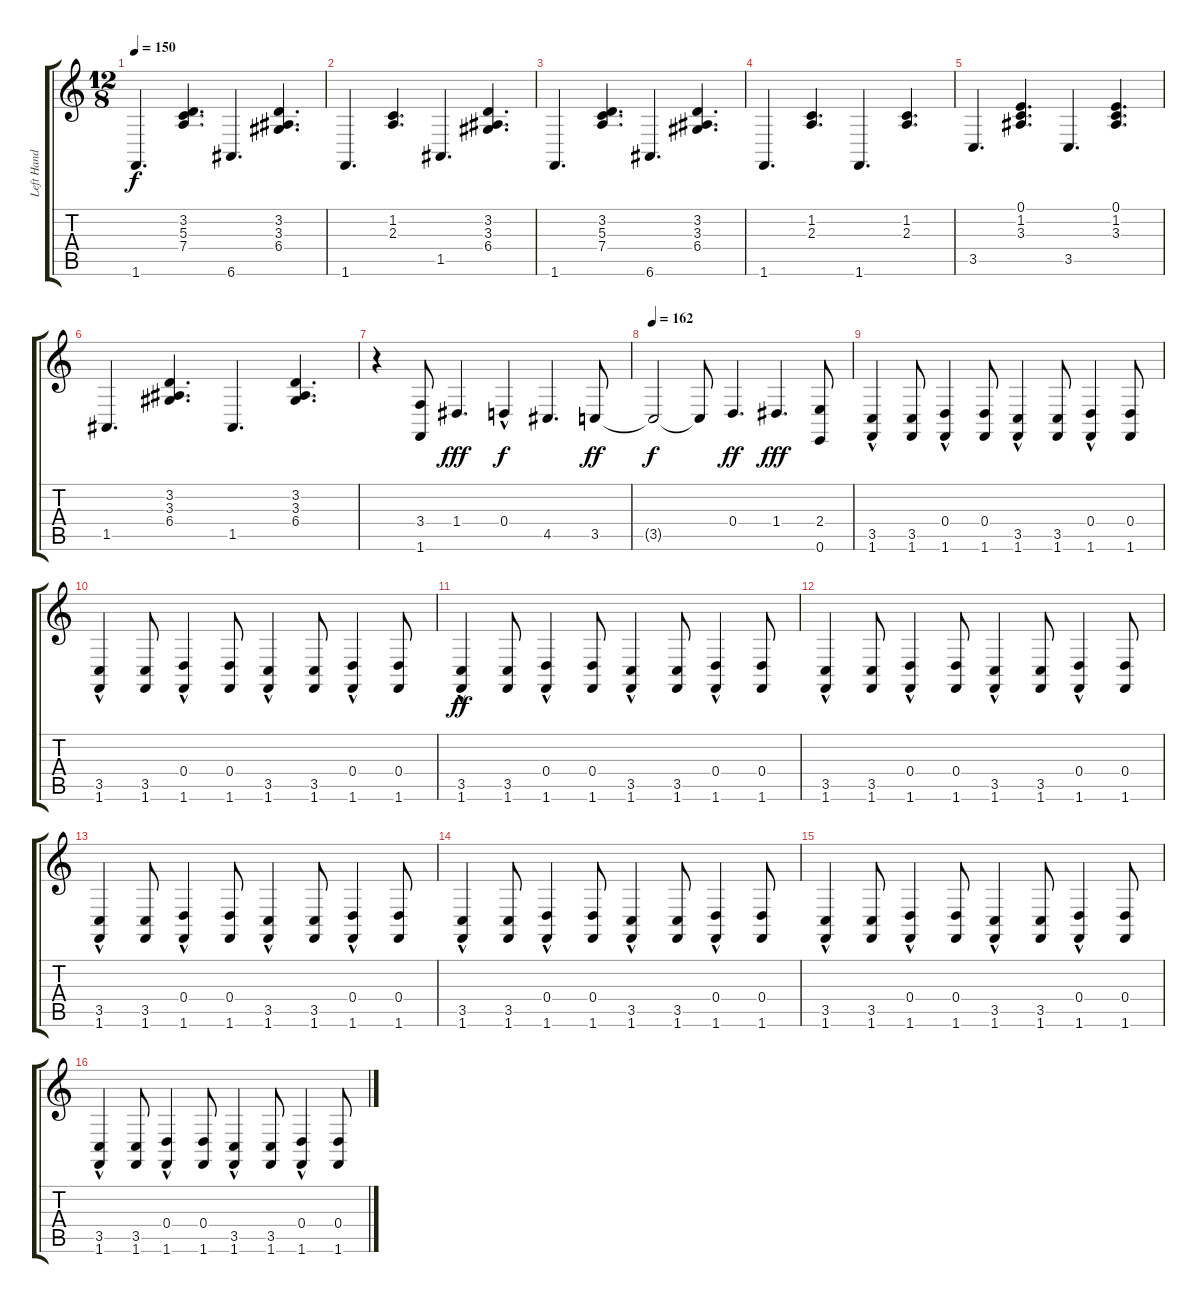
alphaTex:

\track ("Left Hand" "Left Hand") {instrument acousticgrandpiano}
\staff {score tabs}
\tuning (E4 B3 G3 D3 A2 E2) {hide}
\ts (12 8)
\tempo 150
\clef g2
\ks c
1.6.4{d dy f instrument acousticgrandpiano} (3.2 5.3 7.4).4{d} 6.6.4{d} (3.2 3.3 6.4).4{d} |
1.6.4{d} (1.2 2.3).4{d} 1.5.4{d} (3.2 3.3 6.4).4{d} |
1.6.4{d} (3.2 5.3 7.4).4{d} 6.6.4{d} (3.2 3.3 6.4).4{d} |
1.6.4{d} (1.2 2.3).4{d} 1.6.4{d} (1.2 2.3).4{d} |
3.5.4{d} (0.1 1.2 3.3).4{d} 3.5.4{d} (0.1 1.2 3.3).4{d} |
1.5.4{d} (3.2 3.3 6.4).4{d} 1.5.4{d} (3.2 3.3 6.4).4{d} |
r.4 (3.4 1.6).8 1.4.4{d dy fff} 0.4{hac}.4{dy f} 4.5.4{d} 3.5.8{dy ff} |
\tempo 162
3.5{t}.2{dy f} 3.5{t}.8 0.4.4{d dy ff} 1.4.4{d dy fff} (2.4 0.6).8 |
(3.5{hac} 1.6{hac}).4 (3.5 1.6).8 (0.4{hac} 1.6{hac}).4 (0.4 1.6).8 (3.5{hac} 1.6{hac}).4 (3.5 1.6).8 (0.4{hac} 1.6{hac}).4 (0.4 1.6).8 |
(3.5{hac} 1.6{hac}).4 (3.5 1.6).8 (0.4{hac} 1.6{hac}).4 (0.4 1.6).8 (3.5{hac} 1.6{hac}).4 (3.5 1.6).8 (0.4{hac} 1.6{hac}).4 (0.4 1.6).8 |
(3.5{hac} 1.6{hac}).4{dy ff} (3.5 1.6).8 (0.4{hac} 1.6{hac}).4 (0.4 1.6).8 (3.5{hac} 1.6{hac}).4 (3.5 1.6).8 (0.4{hac} 1.6{hac}).4 (0.4 1.6).8 |
(3.5{hac} 1.6{hac}).4 (3.5 1.6).8 (0.4{hac} 1.6{hac}).4 (0.4 1.6).8 (3.5{hac} 1.6{hac}).4 (3.5 1.6).8 (0.4{hac} 1.6{hac}).4 (0.4 1.6).8 |
(3.5{hac} 1.6{hac}).4 (3.5 1.6).8 (0.4{hac} 1.6{hac}).4 (0.4 1.6).8 (3.5{hac} 1.6{hac}).4 (3.5 1.6).8 (0.4{hac} 1.6{hac}).4 (0.4 1.6).8 |
(3.5{hac} 1.6{hac}).4 (3.5 1.6).8 (0.4{hac} 1.6{hac}).4 (0.4 1.6).8 (3.5{hac} 1.6{hac}).4 (3.5 1.6).8 (0.4{hac} 1.6{hac}).4 (0.4 1.6).8 |
(3.5{hac} 1.6{hac}).4 (3.5 1.6).8 (0.4{hac} 1.6{hac}).4 (0.4 1.6).8 (3.5{hac} 1.6{hac}).4 (3.5 1.6).8 (0.4{hac} 1.6{hac}).4 (0.4 1.6).8 |
(3.5{hac} 1.6{hac}).4 (3.5 1.6).8 (0.4{hac} 1.6{hac}).4 (0.4 1.6).8 (3.5{hac} 1.6{hac}).4 (3.5 1.6).8 (0.4{hac} 1.6{hac}).4 (0.4 1.6).8
